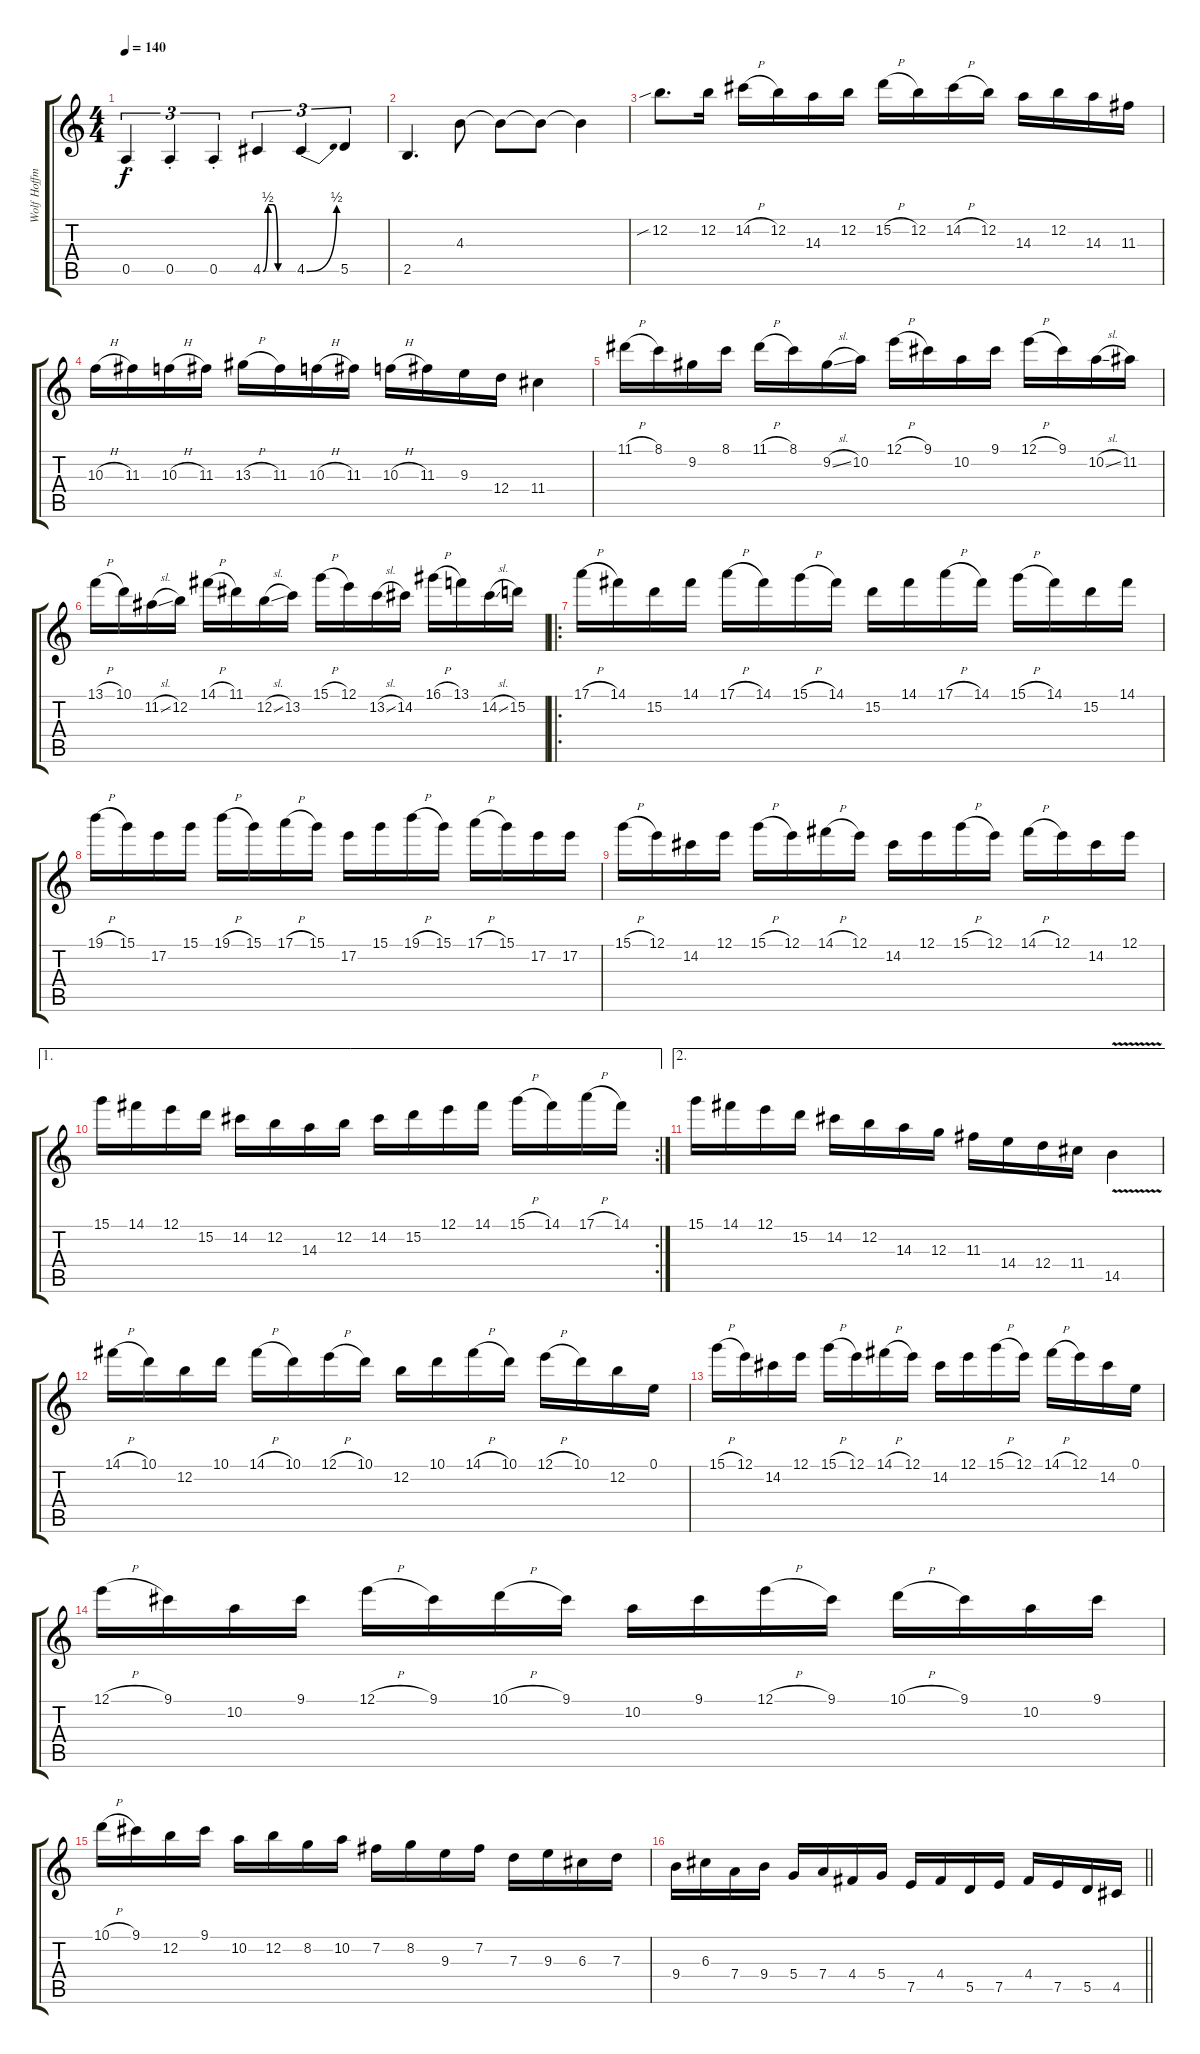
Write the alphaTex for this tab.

\track ("Wolf Hoffmann (Guitar)" "Wolf Hoffm") {instrument distortionguitar}
\staff {score tabs}
\tuning (E4 B3 G3 D3 A2 E2) {hide}
\ts (4 4)
\tempo 140
\clef g2
\ks c
0.5{st}.4{tu (3 2) dy f} 0.5{st}.4{tu (3 2)} 0.5{st}.4{tu (3 2)} 4.5{be (custom 0 0 10 2 20 2 30 0 60 0)}.4{tu (3 2)} 4.5{be (bend 0 0 60 2)}.4{tu (3 2)} 5.5.4{tu (3 2)} |
2.5.4{d} 4.3.8 4.3{t}.8 4.3{t}.8 4.3{t}.4 |
12.2{sib}.8{d} 12.2.16 14.2{h}.16 12.2.16 14.3.16 12.2.16 15.2{h}.16 12.2.16 14.2{h}.16 12.2.16 14.3.16 12.2.16 14.3.16 11.3.16 |
10.3{h}.16 11.3.16 10.3{h}.16 11.3.16 13.3{h}.16 11.3.16 10.3{h}.16 11.3.16 10.3{h}.16 11.3.16 9.3.16 12.4.16 11.4.4 |
11.1{h}.16 8.1.16 9.2.16 8.1.16 11.1{h}.16 8.1.16 9.2{sl}.16 10.2.16 12.1{h}.16 9.1.16 10.2.16 9.1.16 12.1{h}.16 9.1.16 10.2{sl}.16 11.2.16 |
13.1{h}.16 10.1.16 11.2{sl}.16 12.2.16 14.1{h}.16 11.1.16 12.2{sl}.16 13.2.16 15.1{h}.16 12.1.16 13.2{sl}.16 14.2.16 16.1{h}.16 13.1.16 14.2{sl}.16 15.2.16 |
\ro
17.1{h}.16 14.1.16 15.2.16 14.1.16 17.1{h}.16 14.1.16 15.1{h}.16 14.1.16 15.2.16 14.1.16 17.1{h}.16 14.1.16 15.1{h}.16 14.1.16 15.2.16 14.1.16 |
19.1{h}.16 15.1.16 17.2.16 15.1.16 19.1{h}.16 15.1.16 17.1{h}.16 15.1.16 17.2.16 15.1.16 19.1{h}.16 15.1.16 17.1{h}.16 15.1.16 17.2.16 17.2.16 |
15.1{h}.16 12.1.16 14.2.16 12.1.16 15.1{h}.16 12.1.16 14.1{h}.16 12.1.16 14.2.16 12.1.16 15.1{h}.16 12.1.16 14.1{h}.16 12.1.16 14.2.16 12.1.16 |
\ae 1
\rc 2
15.1.16 14.1.16 12.1.16 15.2.16 14.2.16 12.2.16 14.3.16 12.2.16 14.2.16 15.2.16 12.1.16 14.1.16 15.1{h}.16 14.1.16 17.1{h}.16 14.1.16 |
\ae 2
15.1.16 14.1.16 12.1.16 15.2.16 14.2.16 12.2.16 14.3.16 12.3.16 11.3.16 14.4.16 12.4.16 11.4.16 14.5{v}.4 |
14.1{h}.16 10.1.16 12.2.16 10.1.16 14.1{h}.16 10.1.16 12.1{h}.16 10.1.16 12.2.16 10.1.16 14.1{h}.16 10.1.16 12.1{h}.16 10.1.16 12.2.16 0.1.16 |
15.1{h}.16 12.1.16 14.2.16 12.1.16 15.1{h}.16 12.1.16 14.1{h}.16 12.1.16 14.2.16 12.1.16 15.1{h}.16 12.1.16 14.1{h}.16 12.1.16 14.2.16 0.1.16 |
12.1{h}.16 9.1.16 10.2.16 9.1.16 12.1{h}.16 9.1.16 10.1{h}.16 9.1.16 10.2.16 9.1.16 12.1{h}.16 9.1.16 10.1{h}.16 9.1.16 10.2.16 9.1.16 |
10.1{h}.16 9.1.16 12.2.16 9.1.16 10.2.16 12.2.16 8.2.16 10.2.16 7.2.16 8.2.16 9.3.16 7.2.16 7.3.16 9.3.16 6.3.16 7.3.16 |
\barLineRight lightlight
9.4.16 6.3.16 7.4.16 9.4.16 5.4.16 7.4.16 4.4.16 5.4.16 7.5.16 4.4.16 5.5.16 7.5.16 4.4.16 7.5.16 5.5.16 4.5.16
